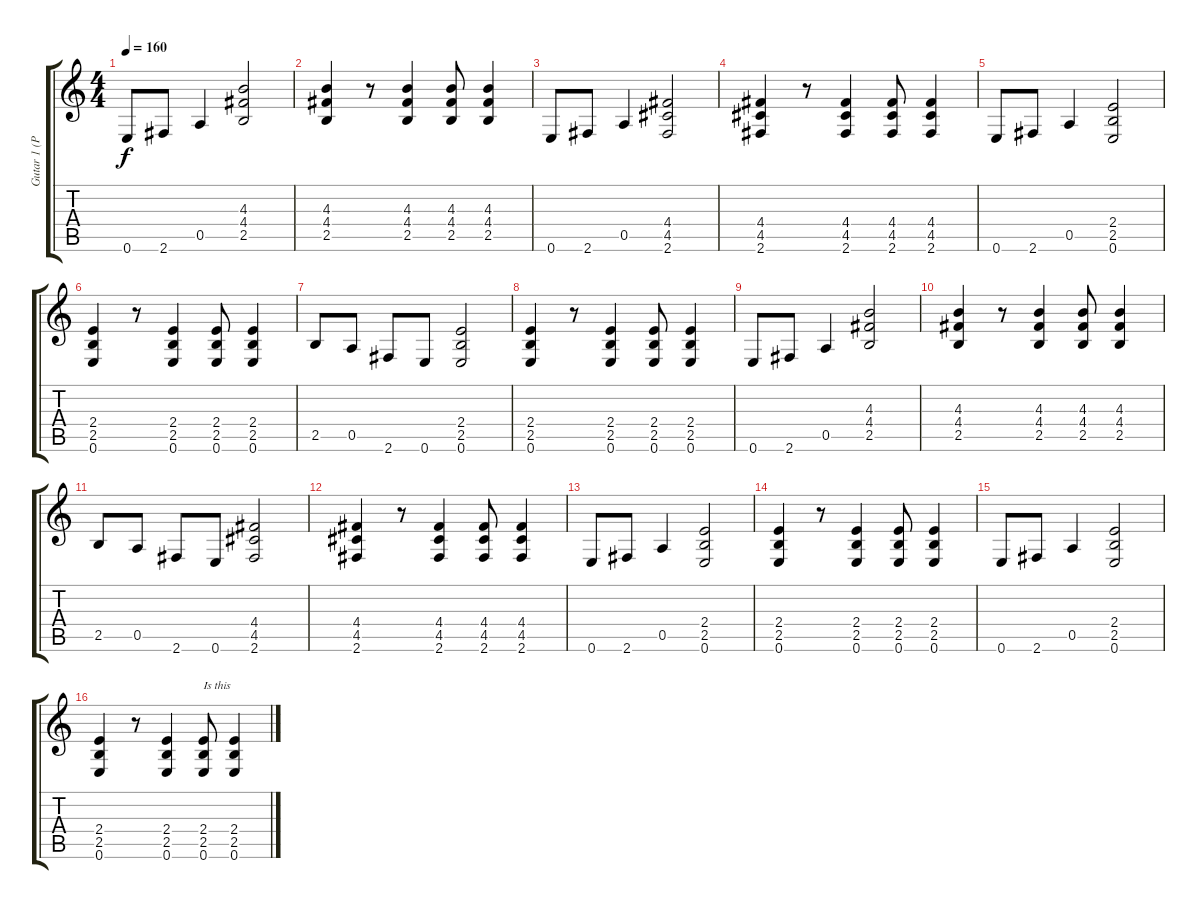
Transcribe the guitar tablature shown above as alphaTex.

\track ("Gutar 1 (Plagy)" "Gutar 1 (P") {instrument acousticguitarnylon}
\staff {score tabs}
\tuning (E4 B3 G3 D3 A2 E2) {hide}
\ts (4 4)
\tempo 160
\clef g2
\ks c
0.6.8{dy f} 2.6.8 0.5.4 (4.3 4.4 2.5).2 |
(4.3 4.4 2.5).4 r.8 (4.3 4.4 2.5).4 (4.3 4.4 2.5).8 (4.3 4.4 2.5).4 |
0.6.8 2.6.8 0.5.4 (4.4 4.5 2.6).2 |
(4.4 4.5 2.6).4 r.8 (4.4 4.5 2.6).4 (4.4 4.5 2.6).8 (4.4 4.5 2.6).4 |
0.6.8 2.6.8 0.5.4 (2.4 2.5 0.6).2 |
(2.4 2.5 0.6).4 r.8 (2.4 2.5 0.6).4 (2.4 2.5 0.6).8 (2.4 2.5 0.6).4 |
2.5.8 0.5.8 2.6.8 0.6.8 (2.4 2.5 0.6).2 |
(2.4 2.5 0.6).4 r.8 (2.4 2.5 0.6).4 (2.4 2.5 0.6).8 (2.4 2.5 0.6).4 |
0.6.8 2.6.8 0.5.4 (4.3 4.4 2.5).2 |
(4.3 4.4 2.5).4 r.8 (4.3 4.4 2.5).4 (4.3 4.4 2.5).8 (4.3 4.4 2.5).4 |
2.5.8 0.5.8 2.6.8 0.6.8 (4.4 4.5 2.6).2 |
(4.4 4.5 2.6).4 r.8 (4.4 4.5 2.6).4 (4.4 4.5 2.6).8 (4.4 4.5 2.6).4 |
0.6.8 2.6.8 0.5.4 (2.4 2.5 0.6).2 |
(2.4 2.5 0.6).4 r.8 (2.4 2.5 0.6).4 (2.4 2.5 0.6).8 (2.4 2.5 0.6).4 |
0.6.8 2.6.8 0.5.4 (2.4 2.5 0.6).2 |
(2.4 2.5 0.6).4 r.8 (2.4 2.5 0.6).4 (2.4 2.5 0.6).8{txt "Is this"} (2.4 2.5 0.6).4
